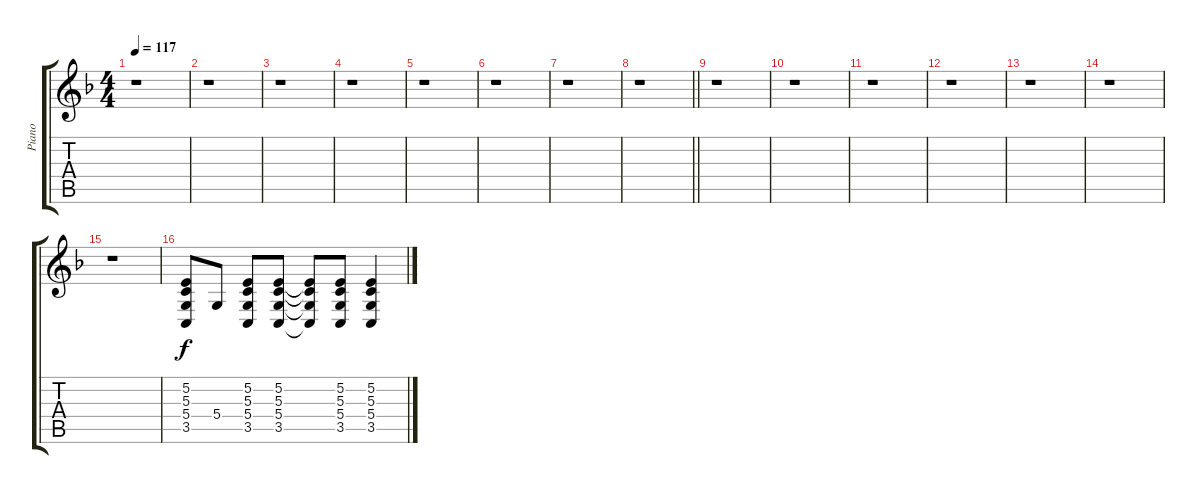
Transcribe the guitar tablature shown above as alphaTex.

\track ("Piano" "Piano") {instrument acousticgrandpiano}
\staff {score tabs}
\tuning (E4 B3 G3 D3 A2 E2) {hide}
\ts (4 4)
\tempo 117
\clef g2
\ks f
r.1{dy f} |
r.1 |
r.1 |
r.1 |
r.1 |
r.1 |
r.1 |
\barLineRight lightlight
r.1 |
r.1 |
r.1 |
r.1 |
r.1 |
r.1 |
r.1 |
r.1 |
(5.2 5.3 5.4 3.5).8 5.4.8 (5.2 5.3 5.4 3.5).8 (5.2 5.3 5.4 3.5).8 (5.2{t} 5.3{t} 5.4{t} 3.5{t}).8 (5.2 5.3 5.4 3.5).8 (5.2 5.3 5.4 3.5).4
